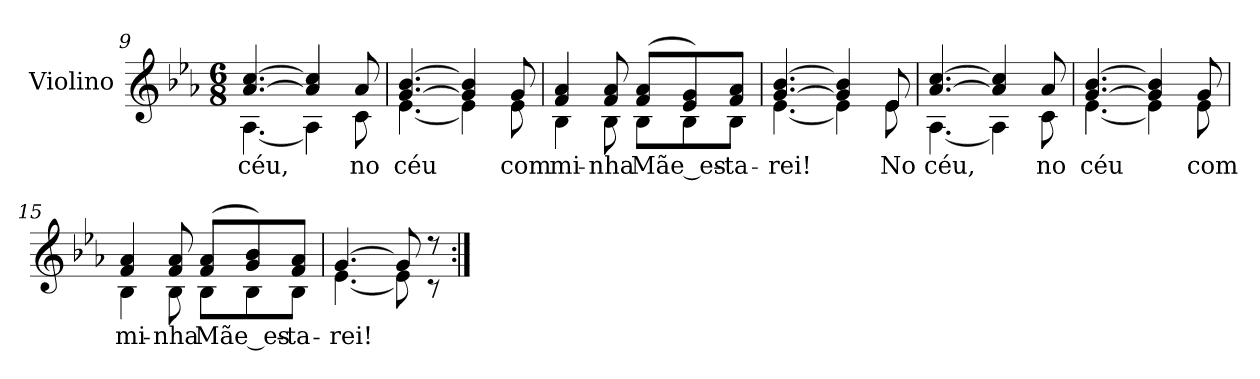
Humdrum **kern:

**kern	**text
*part1	*part1
*staff1	*staff1
*I"Violino	*
*I'Vno.	*
*clefG2	*
*k[b-e-a-]	*
*E-:	*
*M6/8	*
=9	=9
!	!LO:LY:b:color=#000000
*^	*
[>4.a-i/ [>4.cci	[<4.A-i\	céu,
4a-i/] 4cci]	4A-i\]	.
!	!	!LO:LY:b:color=#000000
8a-i/	8ci\	no
=10	=10	=10
!	!	!LO:LY:b:color=#000000
[>4.gi/ [>4.b-i	[<4.e-i\	céu
4gi/] 4b-i]	4e-i\]	.
!	!	!LO:LY:b:color=#000000
8gi/	8e-i\	com
=11	=11	=11
!	!	!LO:LY:b:color=#000000
4fi/ 4a-i	4B-i\	mi-
!	!	!LO:LY:b:color=#000000
8fi/ 8a-i	8B-i\	-nha
!	!	!LO:LY:b:color=#000000
(8fi/ 8a-iL	8B-i\L	Mãe_es-
8e-i/ 8gi)	8B-i\	.
!	!	!LO:LY:b:color=#000000
8fi/ 8a-iJ	8B-i\J	-ta-
!!LO:LB:g=z	!!
=12	=12	=12
!	!	!LO:LY:b:color=#000000
[>4.gi/ [>4.b-i	[<4.e-i\	-rei!
4gi/] 4b-i]	4e-i\]	.
!	!	!LO:LY:b:color=#000000
8e-i/	8e-i\	No
=13	=13	=13
!	!	!LO:LY:b:color=#000000
[>4.a-i/ [>4.cci	[<4.A-i\	céu,
4a-i/] 4cci]	4A-i\]	.
!	!	!LO:LY:b:color=#000000
8a-i/	8ci\	no
=14	=14	=14
!	!	!LO:LY:b:color=#000000
[>4.gi/ [>4.b-i	[<4.e-i\	céu
4gi/] 4b-i]	4e-i\]	.
!	!	!LO:LY:b:color=#000000
8gi/	8e-i\	com
=15	=15	=15
!	!	!LO:LY:b:color=#000000
4fi/ 4a-i	4B-i\	mi-
!	!	!LO:LY:b:color=#000000
8fi/ 8a-i	8B-i\	-nha
!	!	!LO:LY:b:color=#000000
(8fi/ 8a-iL	8B-i\L	Mãe_es-
8gi/ 8b-i)	8B-i\	.
!	!	!LO:LY:b:color=#000000
8fi/ 8a-iJ	8B-i\J	-ta-
=16	=16	=16
!	!	!LO:LY:b:color=#000000
[>4.gi/	[<4.e-i\	-rei!
8gi/]	8e-i\]	.
8r	8r	.
*v	*v	*
=:|!	=:|!
*-	*-
